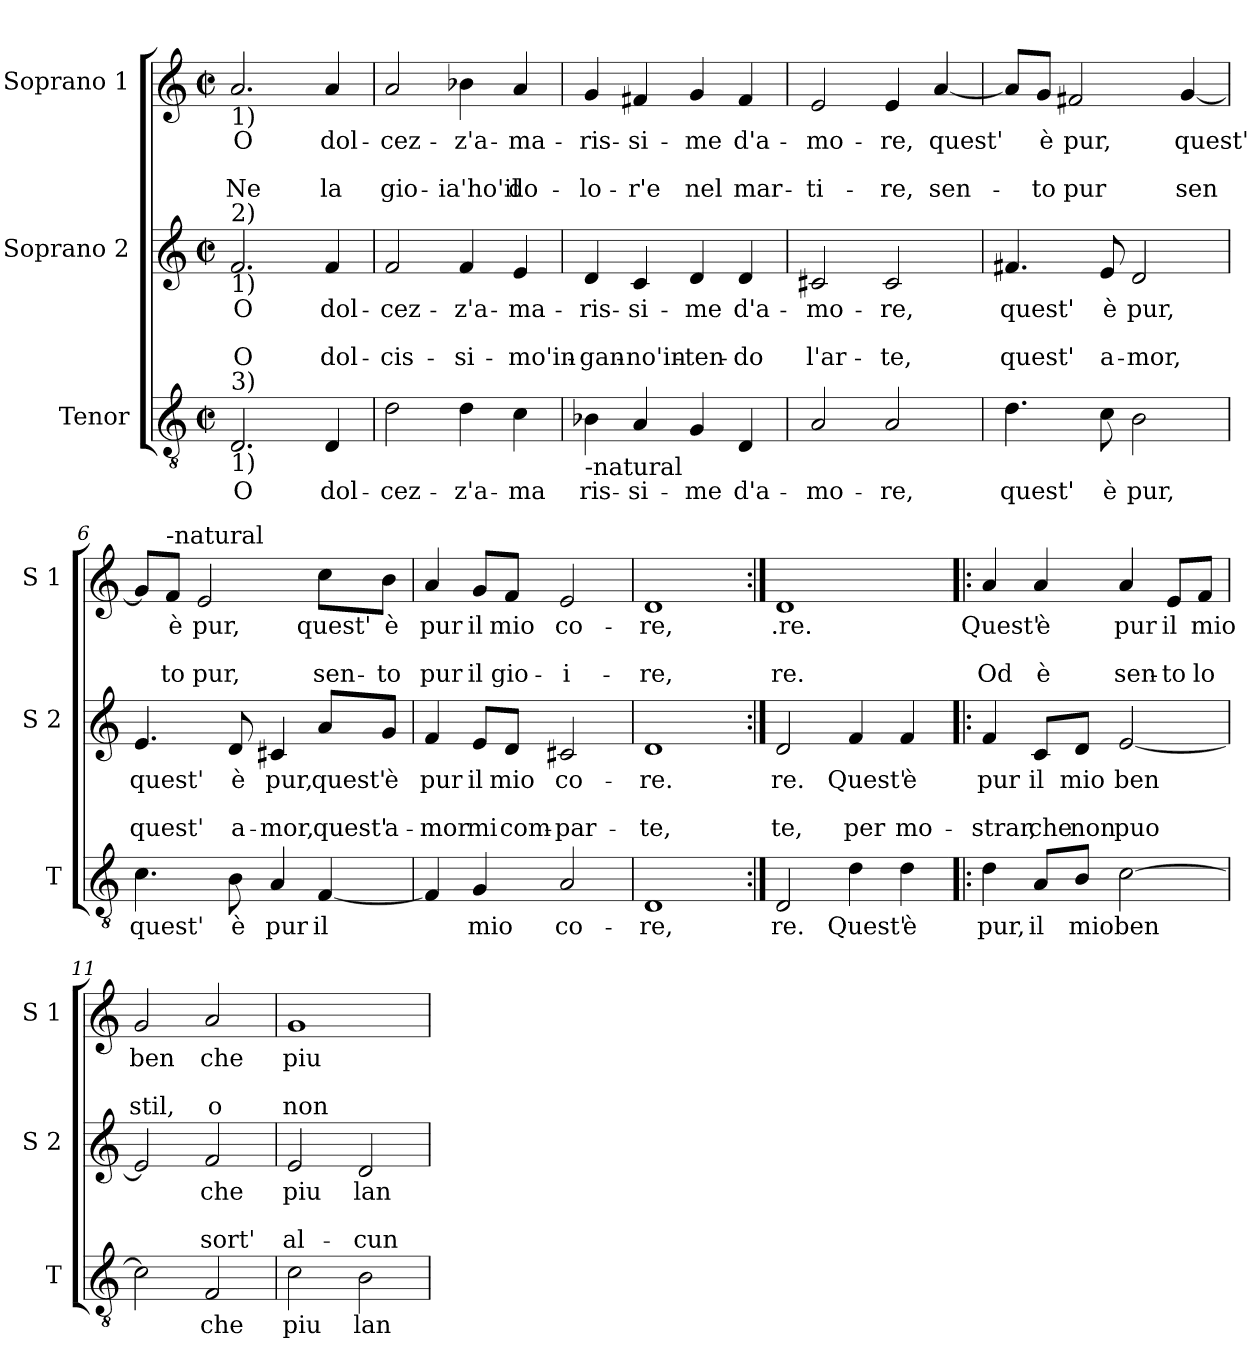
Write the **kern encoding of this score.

**kern	**text	**kern	**text	**text	**text	**kern	**text	**text	**text
*part3	*part3	*part2	*part2	*part2	*part2	*part1	*part1	*part1	*part1
*staff3	*staff3	*staff2	*staff2	*staff2	*staff2	*staff1	*staff1	*staff1	*staff1
*I"Tenor	*	*I"Soprano 2	*	*	*	*I"Soprano 1	*	*	*
*I'T	*	*I'S 2	*	*	*	*I'S 1	*	*	*
*clefGv2	*	*clefG2	*	*	*	*clefG2	*	*	*
*k[]	*	*k[]	*	*	*	*k[]	*	*	*
*C:	*	*C:	*	*	*	*C:	*	*	*
*M2/2	*	*M2/2	*	*	*	*M2/2	*	*	*
*met(c|)	*	*met(c|)	*	*	*	*met(c|)	*	*	*
=1	=1	=1	=1	=1	=1	=1	=1	=1	=1
!	!	!	!	!	!	!LO:TX:b:t=1)	!	!	!
!	!	!LO:TX:a:t=2)	!	!	!	!	!	!	!
!	!	!LO:TX:b:t=1)	!	!	!	!	!	!	!
!LO:TX:a:t=3)	!	!	!	!	!	!	!	!	!
!LO:TX:b:t=1)	!	!	!	!	!	!	!	!	!
!	!LO:LY:b	!	!LO:LY:b	!	!LO:LY:b	!	!LO:LY:b	!	!LO:LY:b
2.D/	O	2.f/	O	.	O	2.a/	O	.	Ne
!	!LO:LY:b	!	!LO:LY:b	!	!LO:LY:b	!	!LO:LY:b	!	!LO:LY:b
4D/	dol-	4f/	dol-	.	dol-	4a/	dol-	.	la
=2	=2	=2	=2	=2	=2	=2	=2	=2	=2
!	!LO:LY:b	!	!LO:LY:b	!	!LO:LY:b	!	!LO:LY:b	!	!LO:LY:b
2d\	-cez-	2f/	-cez-	.	-cis-	2a/	-cez-	.	gio-
!	!LO:LY:b	!	!LO:LY:b	!	!LO:LY:b	!	!LO:LY:b	!	!LO:LY:b
4d\	-z'a-	4f/	-z'a-	.	-si-	4b-X\	-z'a-	.	-ia'ho'il
!	!LO:LY:b	!	!LO:LY:b	!	!LO:LY:b	!	!LO:LY:b	!	!LO:LY:b
4c\	-ma	4e/	-ma-	.	-mo'in-	4a/	-ma-	.	do-
=3	=3	=3	=3	=3	=3	=3	=3	=3	=3
!LO:TX:b:t=-natural	!	!	!	!	!	!	!	!	!
!	!LO:LY:b	!	!LO:LY:b	!	!LO:LY:b	!	!LO:LY:b	!	!LO:LY:b
4B-X\	ris-	4d/	-ris-	.	-gan-	4g/	-ris-	.	-lo-
!	!LO:LY:b	!	!LO:LY:b	!	!LO:LY:b	!	!LO:LY:b	!	!LO:LY:b
4A/	-si-	4c/	-si-	.	-no'in-	4f#X/	-si-	.	-r'e
!	!LO:LY:b	!	!LO:LY:b	!	!LO:LY:b	!	!LO:LY:b	!	!LO:LY:b
4G/	-me	4d/	-me	.	-ten-	4g/	-me	.	nel
!	!LO:LY:b	!	!LO:LY:b	!	!LO:LY:b	!	!LO:LY:b	!	!LO:LY:b
4D/	d'a-	4d/	d'a-	.	-do	4f#/	d'a-	.	mar-
=4	=4	=4	=4	=4	=4	=4	=4	=4	=4
!	!LO:LY:b	!	!LO:LY:b	!	!LO:LY:b	!	!LO:LY:b	!	!LO:LY:b
2A/	-mo-	2c#X/	-mo-	.	l'ar-	2e/	-mo-	.	-ti-
!	!LO:LY:b	!	!LO:LY:b	!	!LO:LY:b	!	!LO:LY:b	!	!LO:LY:b
2A/	-re,	2c#/	-re,	.	-te,	4e/	-re,	.	-re,
!	!	!	!	!	!	!	!LO:LY:b	!	!LO:LY:b
.	.	.	.	.	.	[4a/	quest'	.	sen-
!!LO:LB:g=z
=5	=5	=5	=5	=5	=5	=5	=5	=5	=5
!	!LO:LY:b	!	!LO:LY:b	!	!LO:LY:b	!	!	!	!
4.d\	quest'	4.f#X/	quest'	.	quest'	8a/L]	.	.	.
!	!	!	!	!	!	!	!LO:LY:b	!	!LO:LY:b
.	.	.	.	.	.	8g/J	è	.	-to
!	!	!	!	!	!	!	!LO:LY:b	!	!LO:LY:b
.	.	.	.	.	.	2f#X/	pur,	.	pur
!	!LO:LY:b	!	!LO:LY:b	!	!LO:LY:b	!	!	!	!
8c\	è	8e/	è	.	a-	.	.	.	.
!	!LO:LY:b	!	!LO:LY:b	!	!LO:LY:b	!	!	!	!
2B\	pur,	2d/	pur,	.	-mor,	.	.	.	.
!	!	!	!	!	!	!	!LO:LY:b	!	!LO:LY:b
.	.	.	.	.	.	[4g/	quest'	.	sen
=6	=6	=6	=6	=6	=6	=6	=6	=6	=6
!	!LO:LY:b	!	!LO:LY:b	!	!LO:LY:b	!	!	!	!
4.c\	quest'	4.e/	quest'	.	quest'	8g/L]	.	.	.
!	!	!	!	!	!	!LO:TX:a:t=-natural	!	!	!
!	!	!	!	!	!	!	!LO:LY:b	!	!LO:LY:b
.	.	.	.	.	.	8f/J	è	.	to
!	!	!	!	!	!	!	!LO:LY:b	!	!LO:LY:b
.	.	.	.	.	.	2e/	pur,	.	pur,
!	!LO:LY:b	!	!LO:LY:b	!	!LO:LY:b	!	!	!	!
8B\	è	8d/	è	.	a-	.	.	.	.
!	!LO:LY:b	!	!LO:LY:b	!	!LO:LY:b	!	!	!	!
4A/	pur	4c#X/	pur,	.	-mor,	.	.	.	.
!	!LO:LY:b	!	!LO:LY:b	!	!LO:LY:b	!	!LO:LY:b	!	!LO:LY:b
[4F/	il	8a/L	quest'	.	quest'	8cc\L	quest'	.	sen-
!	!	!	!LO:LY:b	!	!LO:LY:b	!	!LO:LY:b	!	!LO:LY:b
.	.	8g/J	è	.	a-	8b\J	è	.	-to
=7	=7	=7	=7	=7	=7	=7	=7	=7	=7
!	!	!	!LO:LY:b	!	!LO:LY:b	!	!LO:LY:b	!	!LO:LY:b
4F/]	.	4f/	pur	.	-mor	4a/	pur	.	pur
!	!LO:LY:b	!	!LO:LY:b	!	!LO:LY:b	!	!LO:LY:b	!	!LO:LY:b
4G/	mio	8e/L	il	.	mi	8g/L	il	.	il
!	!	!	!LO:LY:b	!	!LO:LY:b	!	!LO:LY:b	!	!LO:LY:b
.	.	8d/J	mio	.	com-	8f/J	mio	.	gio-
!	!LO:LY:b	!	!LO:LY:b	!	!LO:LY:b	!	!LO:LY:b	!	!LO:LY:b
2A/	co-	2c#X/	co-	.	-par-	2e/	co-	.	-i-
=8	=8	=8	=8	=8	=8	=8	=8	=8	=8
!	!LO:LY:b	!	!LO:LY:b	!	!LO:LY:b	!	!LO:LY:b	!	!LO:LY:b
1D	-re,	1d	-re.	.	-te,	1d	-re,	.	-re,
!!LO:PB:g=z
=9:|!	=9:|!	=9:|!	=9:|!	=9:|!	=9:|!	=9:|!	=9:|!	=9:|!	=9:|!
!	!LO:LY:b	!	!LO:LY:b	!	!LO:LY:b	!	!LO:LY:b	!	!LO:LY:b
2D/	re.	2d/	re.	.	te,	1d	.re.	.	re.
!	!LO:LY:b	!	!LO:LY:b	!	!LO:LY:b	!	!	!	!
4d\	Quest'	4f/	Quest'	.	per	.	.	.	.
!	!LO:LY:b	!	!LO:LY:b	!	!LO:LY:b	!	!	!	!
4d\	è	4f/	è	.	mo-	.	.	.	.
=10!|:	=10!|:	=10!|:	=10!|:	=10!|:	=10!|:	=10!|:	=10!|:	=10!|:	=10!|:
!	!LO:LY:b	!	!LO:LY:b	!	!LO:LY:b	!	!LO:LY:b	!	!LO:LY:b
4d\	pur,	4f/	pur	.	-strar,	4a/	Quest'	.	Od
!	!LO:LY:b	!	!LO:LY:b	!	!LO:LY:b	!	!LO:LY:b	!	!LO:LY:b
8A/L	il	8c/L	il	.	che	4a/	è	.	è
!	!LO:LY:b	!	!LO:LY:b	!	!LO:LY:b	!	!	!	!
8B/J	mio	8d/J	mio	.	non	.	.	.	.
!	!LO:LY:b	!	!LO:LY:b	!	!LO:LY:b	!	!LO:LY:b	!	!LO:LY:b
[2c\	ben	[2e/	ben	.	puo	4a/	pur	.	sen-
!	!	!	!	!	!	!	!LO:LY:b	!	!LO:LY:b
.	.	.	.	.	.	8e/L	il	.	-to
!	!	!	!	!	!	!	!LO:LY:b	!	!LO:LY:b
.	.	.	.	.	.	8f/J	mio	.	lo
=11	=11	=11	=11	=11	=11	=11	=11	=11	=11
!	!	!	!	!	!	!	!LO:LY:b	!	!LO:LY:b
2c\]	.	2e/]	.	.	.	2g/	ben	.	stil,
!	!LO:LY:b	!	!LO:LY:b	!	!LO:LY:b	!	!LO:LY:b	!	!LO:LY:b
2F/	che	2f/	che	.	sort'	2a/	che	.	o
=12	=12	=12	=12	=12	=12	=12	=12	=12	=12
!	!LO:LY:b	!	!LO:LY:b	!	!LO:LY:b	!	!LO:LY:b	!	!LO:LY:b
2c\	piu	2e/	piu	.	al-	1g	piu	.	non
!	!LO:LY:b	!	!LO:LY:b	!	!LO:LY:b	!	!	!	!
2B\	lan-	2d/	lan	.	-cun	.	.	.	.
=	=	=	=	=	=	=	=	=	=
*-	*-	*-	*-	*-	*-	*-	*-	*-	*-
